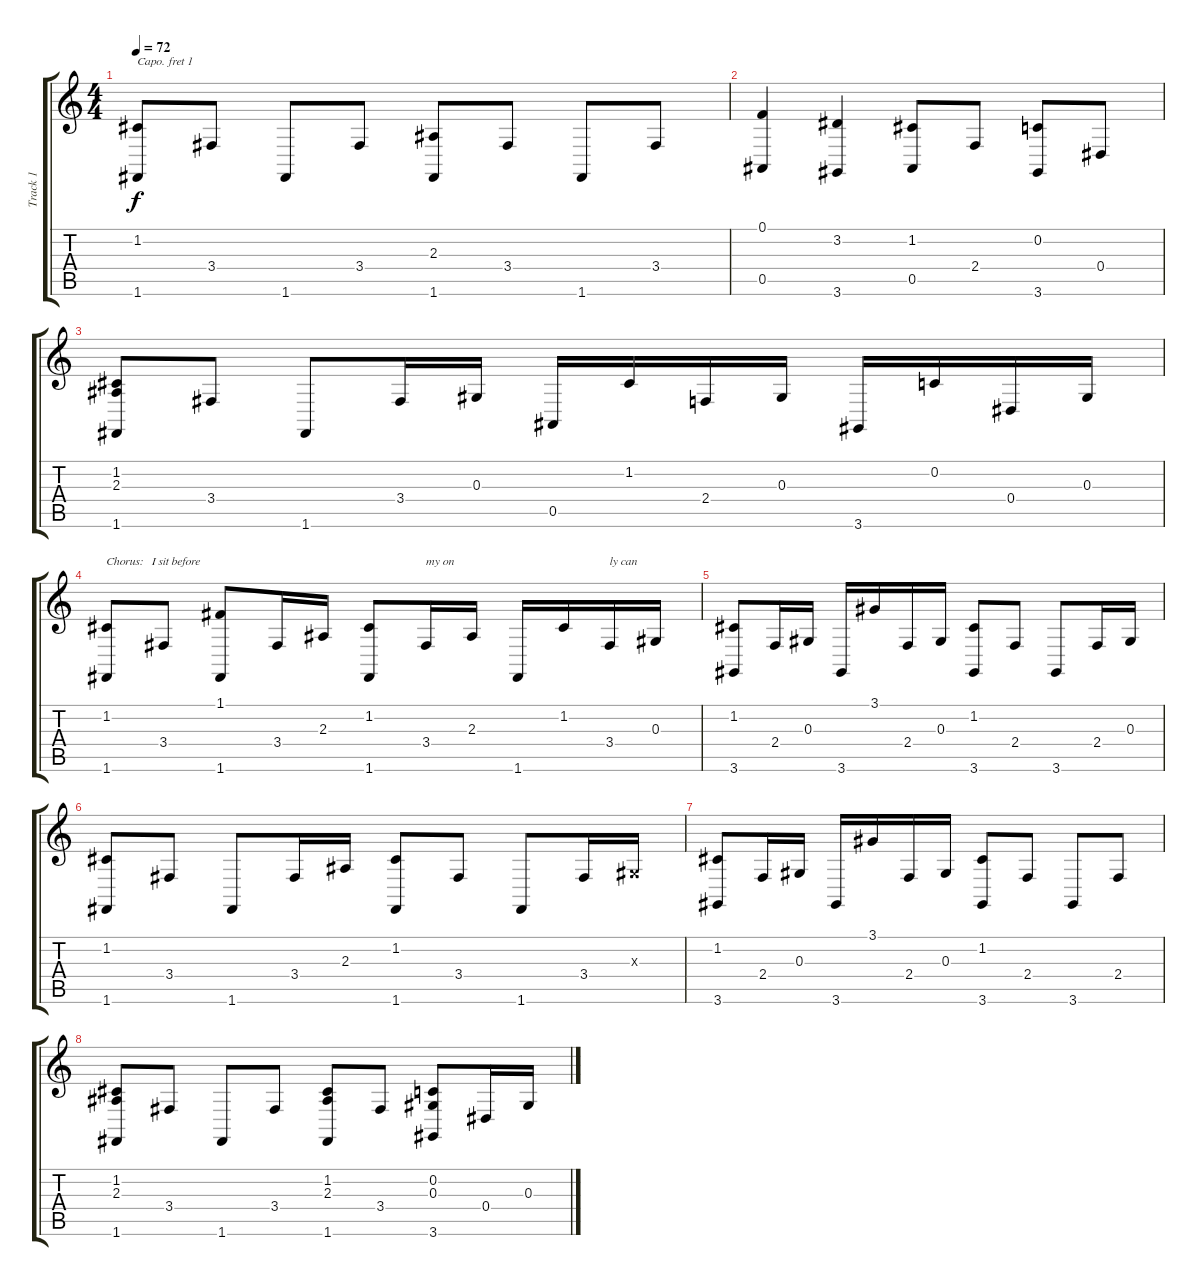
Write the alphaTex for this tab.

\track ("Track 1" "Track 1") {instrument acousticgrandpiano}
\staff {score tabs}
\capo 1
\tuning (E4 B3 G3 D3 A2 E2) {hide}
\ts (4 4)
\tempo 72
\clef g2
\ks c
(1.2 1.6).8{dy f} 3.4.8 1.6.8 3.4.8 (2.3 1.6).8 3.4.8 1.6.8 3.4.8 |
(0.1 0.5).4 (3.2 3.6).4 (1.2 0.5).8 2.4.8 (0.2 3.6).8 0.4.8 |
(1.2 2.3 1.6).8 3.4.8 1.6.8 3.4.16 0.3.16 0.5.16 1.2.16 2.4.16 0.3.16 3.6.16 0.2.16 0.4.16 0.3.16 |
(1.2 1.6).8{txt "Chorus:   I sit before"} 3.4.8 (1.1 1.6).8 3.4.16 2.3.16 (1.2 1.6).8 3.4.16{txt "my on"} 2.3.16 1.6.16 1.2.16 3.4.16{txt "ly can"} 0.3.16 |
(1.2 3.6).8 2.4.16 0.3.16 3.6.16 3.1.16 2.4.16 0.3.16 (1.2 3.6).8 2.4.8 3.6.8 2.4.16 0.3.16 |
(1.2 1.6).8 3.4.8 1.6.8 3.4.16 2.3.16 (1.2 1.6).8 3.4.8 1.6.8 3.4.16 0.3{x}.16 |
(1.2 3.6).8 2.4.16 0.3.16 3.6.16 3.1.16 2.4.16 0.3.16 (1.2 3.6).8 2.4.8 3.6.8 2.4.8 |
(1.2 2.3 1.6).8 3.4.8 1.6.8 3.4.8 (1.2 2.3 1.6).8 3.4.8 (0.2 0.3 3.6).8 0.4.16 0.3.16
